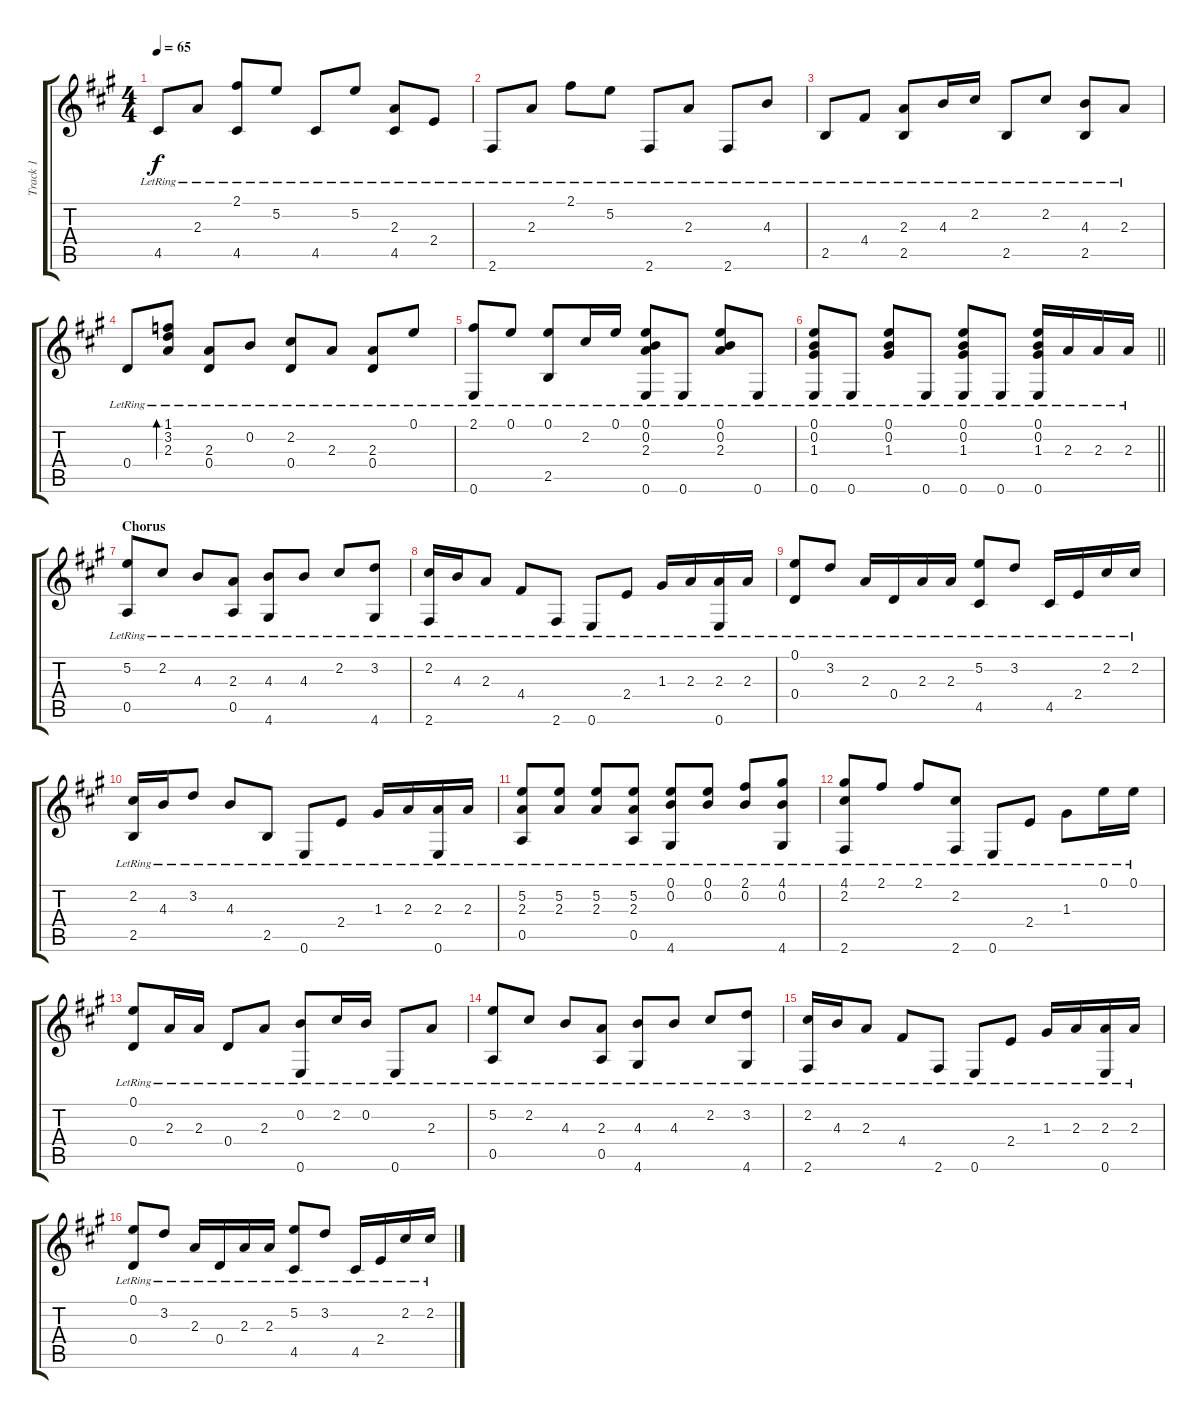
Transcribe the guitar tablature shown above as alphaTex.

\track ("Track 1" "Track 1") {instrument acousticguitarnylon}
\staff {score tabs}
\tuning (E4 B3 G3 D3 A2 E2) {hide}
\ts (4 4)
\tempo 65
\clef g2
\ks a
4.5{lr}.8{dy f} 2.3{lr}.8 (2.1{lr} 4.5).8 5.2{lr}.8 4.5{lr}.8 5.2{lr}.8 (2.3{lr} 4.5{lr}).8 2.4{lr}.8 |
2.6{lr}.8 2.3{lr}.8 2.1{lr}.8 5.2{lr}.8 2.6{lr}.8 2.3{lr}.8 2.6{lr}.8 4.3{lr}.8 |
2.5{lr}.8 4.4{lr}.8 (2.3{lr} 2.5).8 4.3{lr}.16 2.2{lr}.16 2.5{lr}.8 2.2{lr}.8 (4.3{lr} 2.5).8 2.3{lr}.8 |
0.4{lr}.8 (1.1{lr} 3.2{lr} 2.3{lr}).8{bd 60} (2.3{lr} 0.4).8 0.2{lr}.8 (2.2{lr} 0.4{lr}).8 2.3{lr}.8 (2.3{lr} 0.4).8 0.1{lr}.8 |
(2.1{lr} 0.6{lr}).8 0.1{lr}.8 (0.1{lr} 2.5{lr}).8 2.2{lr}.16 0.1{lr}.16 (0.1{lr} 0.2{lr} 2.3{lr} 0.6{lr}).8 0.6{lr}.8 (0.1{lr} 0.2{lr} 2.3{lr}).8 0.6{lr}.8 |
\barLineRight lightlight
(0.1{lr} 0.2{lr} 1.3{lr} 0.6{lr}).8 0.6{lr}.8 (0.1{lr} 0.2{lr} 1.3{lr}).8 0.6{lr}.8 (0.1{lr} 0.2{lr} 1.3{lr} 0.6{lr}).8 0.6{lr}.8 (0.1{lr} 0.2{lr} 1.3{lr} 0.6{lr}).16 2.3{lr}.16 2.3{lr}.16 2.3{lr}.16 |
\section ("" "Chorus")
(5.2{lr} 0.5{lr}).8 2.2{lr}.8 4.3{lr}.8 (2.3{lr} 0.5{lr}).8 (4.3{lr} 4.6{lr}).8 4.3{lr}.8 2.2{lr}.8 (3.2{lr} 4.6{lr}).8 |
(2.2{lr} 2.6{lr}).16 4.3{lr}.16 2.3{lr}.8 4.4{lr}.8 2.6{lr}.8 0.6{lr}.8 2.4{lr}.8 1.3{lr}.16 2.3{lr}.16 (2.3{lr} 0.6{lr}).16 2.3{lr}.16 |
(0.1{lr} 0.4{lr}).8 3.2{lr}.8 2.3{lr}.16 0.4{lr}.16 2.3{lr}.16 2.3{lr}.16 (5.2{lr} 4.5{lr}).8 3.2{lr}.8 4.5{lr}.16 2.4{lr}.16 2.2{lr}.16 2.2{lr}.16 |
(2.2{lr} 2.5{lr}).16 4.3{lr}.16 3.2{lr}.8 4.3{lr}.8 2.5{lr}.8 0.6{lr}.8 2.4{lr}.8 1.3{lr}.16 2.3{lr}.16 (2.3{lr} 0.6{lr}).16 2.3{lr}.16 |
(5.2{lr} 2.3{lr} 0.5{lr}).8 (5.2{lr} 2.3{lr}).8 (5.2{lr} 2.3{lr}).8 (5.2{lr} 2.3{lr} 0.5{lr}).8 (0.1{lr} 0.2{lr} 4.6{lr}).8 (0.1{lr} 0.2{lr}).8 (2.1{lr} 0.2{lr}).8 (4.1{lr} 0.2{lr} 4.6{lr}).8 |
(4.1{lr} 2.2{lr} 2.6{lr}).8 2.1{lr}.8 2.1{lr}.8 (2.2{lr} 2.6{lr}).8 0.6{lr}.8 2.4{lr}.8 1.3{lr}.8 0.1{lr}.16 0.1{lr}.16 |
(0.1{lr} 0.4{lr}).8 2.3{lr}.16 2.3{lr}.16 0.4{lr}.8 2.3{lr}.8 (0.2{lr} 0.6{lr}).8 2.2{lr}.16 0.2{lr}.16 0.6{lr}.8 2.3{lr}.8 |
(5.2{lr} 0.5{lr}).8 2.2{lr}.8 4.3{lr}.8 (2.3{lr} 0.5{lr}).8 (4.3{lr} 4.6{lr}).8 4.3{lr}.8 2.2{lr}.8 (3.2{lr} 4.6{lr}).8 |
(2.2{lr} 2.6{lr}).16 4.3{lr}.16 2.3{lr}.8 4.4{lr}.8 2.6{lr}.8 0.6{lr}.8 2.4{lr}.8 1.3{lr}.16 2.3{lr}.16 (2.3{lr} 0.6{lr}).16 2.3{lr}.16 |
(0.1{lr} 0.4{lr}).8 3.2{lr}.8 2.3{lr}.16 0.4{lr}.16 2.3{lr}.16 2.3{lr}.16 (5.2{lr} 4.5{lr}).8 3.2{lr}.8 4.5{lr}.16 2.4{lr}.16 2.2{lr}.16 2.2{lr}.16
